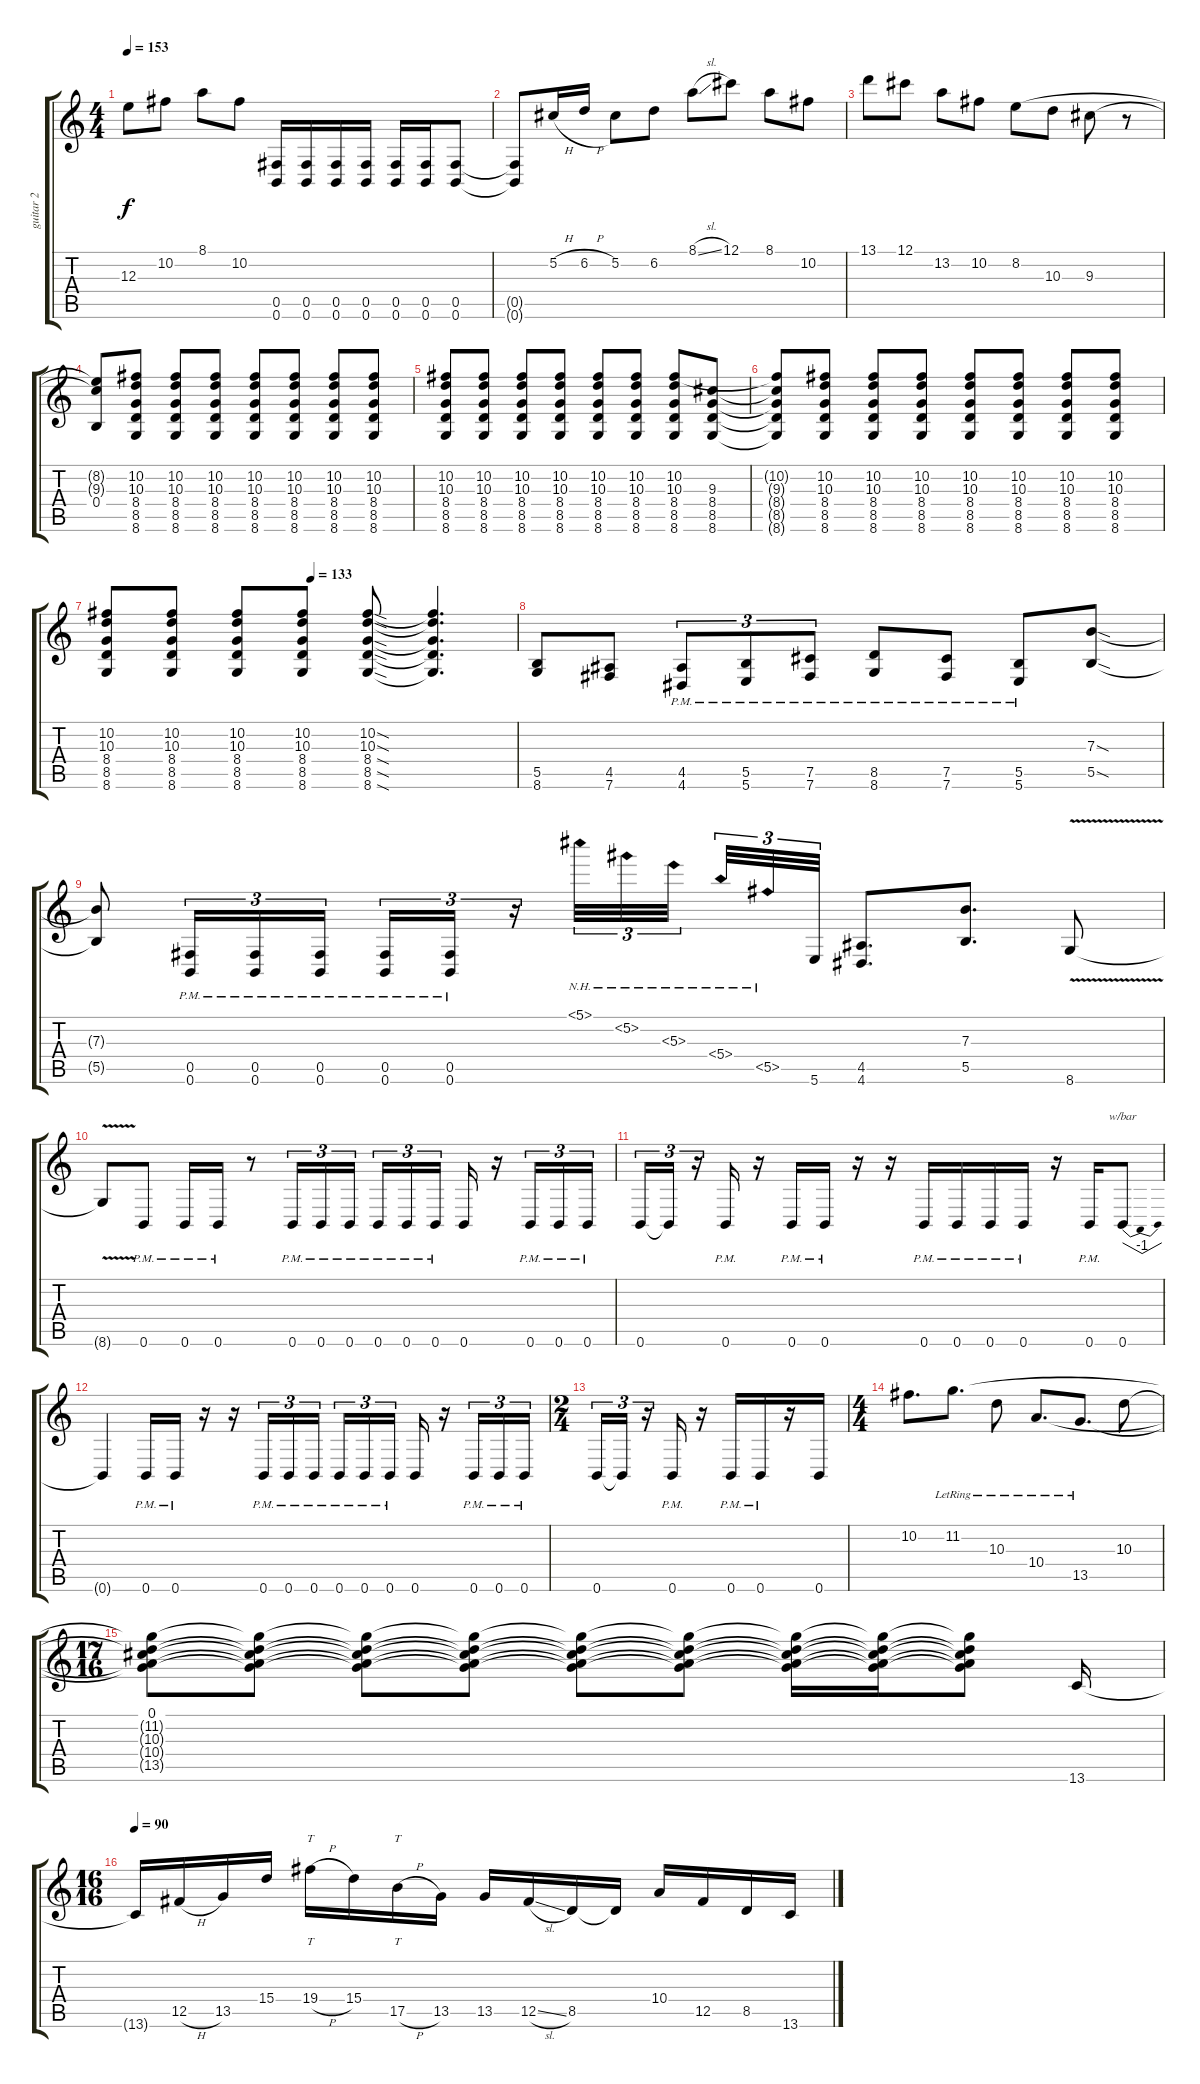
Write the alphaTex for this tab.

\track ("guitar 2" "guitar 2") {instrument distortionguitar}
\staff {score tabs}
\tuning (Db4 Ab3 E3 B2 Gb2 B1) {hide}
\ts (4 4)
\tempo 153
\clef g2
\ks c
12.3.8{dy f} 10.2.8 8.1.8 10.2.8 (0.5 0.6).16 (0.5 0.6).16 (0.5 0.6).16 (0.5 0.6).16 (0.5 0.6).16 (0.5 0.6).16 (0.5 0.6).8 |
(0.5{t} 0.6{t}).8 5.2{h}.16 6.2{h}.16 5.2.8 6.2.8 8.1{sl}.8 12.1.8 8.1.8 10.2.8 |
13.1.8 12.1.8 13.2.8 10.2.8 8.2.8 10.3.8 9.3.8 r.8 |
(8.2{t} 9.3{t} 0.4).8 (10.2 10.3 8.4 8.5 8.6).8 (10.2 10.3 8.4 8.5 8.6).8 (10.2 10.3 8.4 8.5 8.6).8 (10.2 10.3 8.4 8.5 8.6).8 (10.2 10.3 8.4 8.5 8.6).8 (10.2 10.3 8.4 8.5 8.6).8 (10.2 10.3 8.4 8.5 8.6).8 |
(10.2 10.3 8.4 8.5 8.6).8 (10.2 10.3 8.4 8.5 8.6).8 (10.2 10.3 8.4 8.5 8.6).8 (10.2 10.3 8.4 8.5 8.6).8 (10.2 10.3 8.4 8.5 8.6).8 (10.2 10.3 8.4 8.5 8.6).8 (10.2 10.3 8.4 8.5 8.6).8 (9.3 8.4 8.5 8.6).8 |
(10.2{t} 9.3{t} 8.4{t} 8.5{t} 8.6{t}).8 (10.2 10.3 8.4 8.5 8.6).8 (10.2 10.3 8.4 8.5 8.6).8 (10.2 10.3 8.4 8.5 8.6).8 (10.2 10.3 8.4 8.5 8.6).8 (10.2 10.3 8.4 8.5 8.6).8 (10.2 10.3 8.4 8.5 8.6).8 (10.2 10.3 8.4 8.5 8.6).8 |
\tempo (133 0.5)
(10.2 10.3 8.4 8.5 8.6).8 (10.2 10.3 8.4 8.5 8.6).8 (10.2 10.3 8.4 8.5 8.6).8 (10.2 10.3 8.4 8.5 8.6).8 (10.2{sod} 10.3{sod} 8.4{sod} 8.5{sod} 8.6{sod}).8 (10.2{t} 10.3{t} 8.4{t} 8.5{t} 8.6{t}).4{d} |
(5.5 8.6).8 (4.5 7.6).8 (4.5 4.6{pm}).8{tu (3 2)} (5.5 5.6{pm}).8{tu (3 2)} (7.5 7.6{pm}).8{tu (3 2)} (8.5 8.6{pm}).8 (7.5 7.6{pm}).8 (5.5 5.6{pm}).8 (7.3{sod} 5.5{sod}).8 |
(7.3{t} 5.5{t}).8 (0.5 0.6{pm}).16{tu (3 2)} (0.5 0.6{pm}).16{tu (3 2)} (0.5 0.6{pm}).16{tu (3 2)} (0.5 0.6{pm}).16{tu (3 2)} (0.5 0.6{pm}).16{tu (3 2)} r.16{tu (3 2)} 5.1{nh}.32{tu (3 2)} 5.2{nh}.32{tu (3 2)} 5.3{nh}.32{tu (3 2) beam splitsecondary} 5.4{nh}.32{tu (3 2)} 5.5{nh}.32{tu (3 2)} 5.6.32{tu (3 2)} (4.5 4.6).8{d} (7.3 5.5).8{d} 8.6{v}.8 |
8.6{t}.8 0.6{pm}.8 0.6{pm}.16 0.6{pm}.16 r.8 0.6{pm}.16{tu (3 2)} 0.6{pm}.16{tu (3 2)} 0.6{pm}.16{tu (3 2) beam splitsecondary} 0.6{pm}.16{tu (3 2)} 0.6{pm}.16{tu (3 2)} 0.6{pm}.16{tu (3 2)} 0.6.16 r.16 0.6{pm}.16{tu (3 2)} 0.6{pm}.16{tu (3 2)} 0.6{pm}.16{tu (3 2)} |
0.6.16{tu (3 2)} 0.6{t}.16{tu (3 2)} r.16{tu (3 2)} 0.6{pm}.16 r.16 0.6{pm}.16 0.6{pm}.16 r.16 r.16 0.6{pm}.16 0.6{pm}.16 0.6{pm}.16 0.6{pm}.16 r.16 0.6{pm}.16 0.6.8{tbe (dip default 0 0 30 -4 60 0)} |
0.6{t}.4 0.6{pm}.16 0.6{pm}.16 r.16 r.16 0.6{pm}.16{tu (3 2)} 0.6{pm}.16{tu (3 2)} 0.6{pm}.16{tu (3 2) beam splitsecondary} 0.6{pm}.16{tu (3 2)} 0.6{pm}.16{tu (3 2)} 0.6{pm}.16{tu (3 2)} 0.6.16 r.16 0.6{pm}.16{tu (3 2)} 0.6{pm}.16{tu (3 2)} 0.6{pm}.16{tu (3 2)} |
\ts (2 4)
0.6.16{tu (3 2)} 0.6{t}.16{tu (3 2)} r.16{tu (3 2)} 0.6{pm}.16 r.16 0.6{pm}.16 0.6{pm}.16 r.16 0.6.16 |
\ts (4 4)
10.2.8{d} 11.2{lr}.8{d} 10.3{lr}.8 10.4{lr}.8{d} 13.5{lr}.8{d} 10.3.8 |
\ts (17 16)
(0.1 11.2{t} 10.3{t} 10.4{t} 13.5{t}).8 (0.1{t} 11.2{t} 10.3{t} 10.4{t} 13.5{t}).8 (0.1{t} 11.2{t} 10.3{t} 10.4{t} 13.5{t}).8 (0.1{t} 11.2{t} 10.3{t} 10.4{t} 13.5{t}).8 (0.1{t} 11.2{t} 10.3{t} 10.4{t} 13.5{t}).8 (0.1{t} 11.2{t} 10.3{t} 10.4{t} 13.5{t}).8 (0.1{t} 11.2{t} 10.3{t} 10.4{t} 13.5{t}).16 (0.1{t} 11.2{t} 10.3{t} 10.4{t} 13.5{t}).16 (0.1{t} 11.2{t} 10.3{t} 10.4{t} 13.5{t}).8 13.6.16 |
\ts (16 16)
\tempo 90
13.6{t}.16 12.5{h}.16 13.5.16 15.4.16 19.4{h}.16{tt} 15.4.16 17.5{h}.16{tt} 13.5.16 13.5.16 12.5{sl}.16 8.5.16 8.5{t}.16 10.4.16 12.5.16 8.5.16 13.6.16
